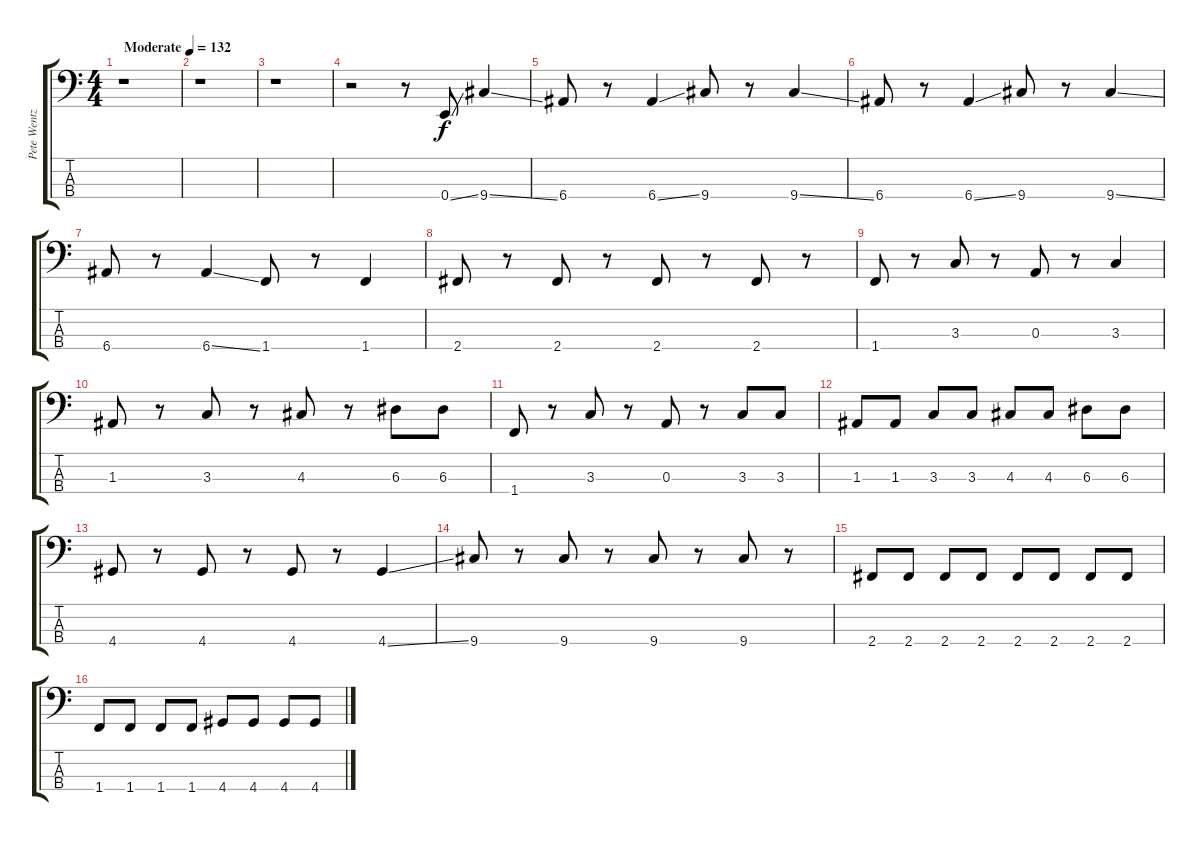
\track ("Pete Wentz " "Pete Wentz") {instrument electricbasspick}
\staff {score tabs}
\tuning (G2 D2 A1 E1) {hide}
\ts (4 4)
\tempo (132 "Moderate")
\tempo 97
\tempo (132 "Moderate")
\clef f4
\ks c
r.1{dy f instrument electricbasspick} |
r.1 |
r.1 |
r.2 r.8 0.4{ss}.8 9.4{ss}.4 |
6.4.8 r.8 6.4{ss}.4 9.4.8 r.8 9.4{ss}.4 |
6.4.8 r.8 6.4{ss}.4 9.4.8 r.8 9.4{ss}.4 |
6.4.8 r.8 6.4{ss}.4 1.4.8 r.8 1.4.4 |
2.4.8 r.8 2.4.8 r.8 2.4.8 r.8 2.4.8 r.8 |
1.4.8 r.8 3.3.8 r.8 0.3.8 r.8 3.3.4 |
1.3.8 r.8 3.3.8 r.8 4.3.8 r.8 6.3.8 6.3.8 |
1.4.8 r.8 3.3.8 r.8 0.3.8 r.8 3.3.8 3.3.8 |
1.3.8 1.3.8 3.3.8 3.3.8 4.3.8 4.3.8 6.3.8 6.3.8 |
4.4.8 r.8 4.4.8 r.8 4.4.8 r.8 4.4{ss}.4 |
9.4.8 r.8 9.4.8 r.8 9.4.8 r.8 9.4.8 r.8 |
2.4.8 2.4.8 2.4.8 2.4.8 2.4.8 2.4.8 2.4.8 2.4.8 |
1.4.8 1.4.8 1.4.8 1.4.8 4.4.8 4.4.8 4.4.8 4.4.8
